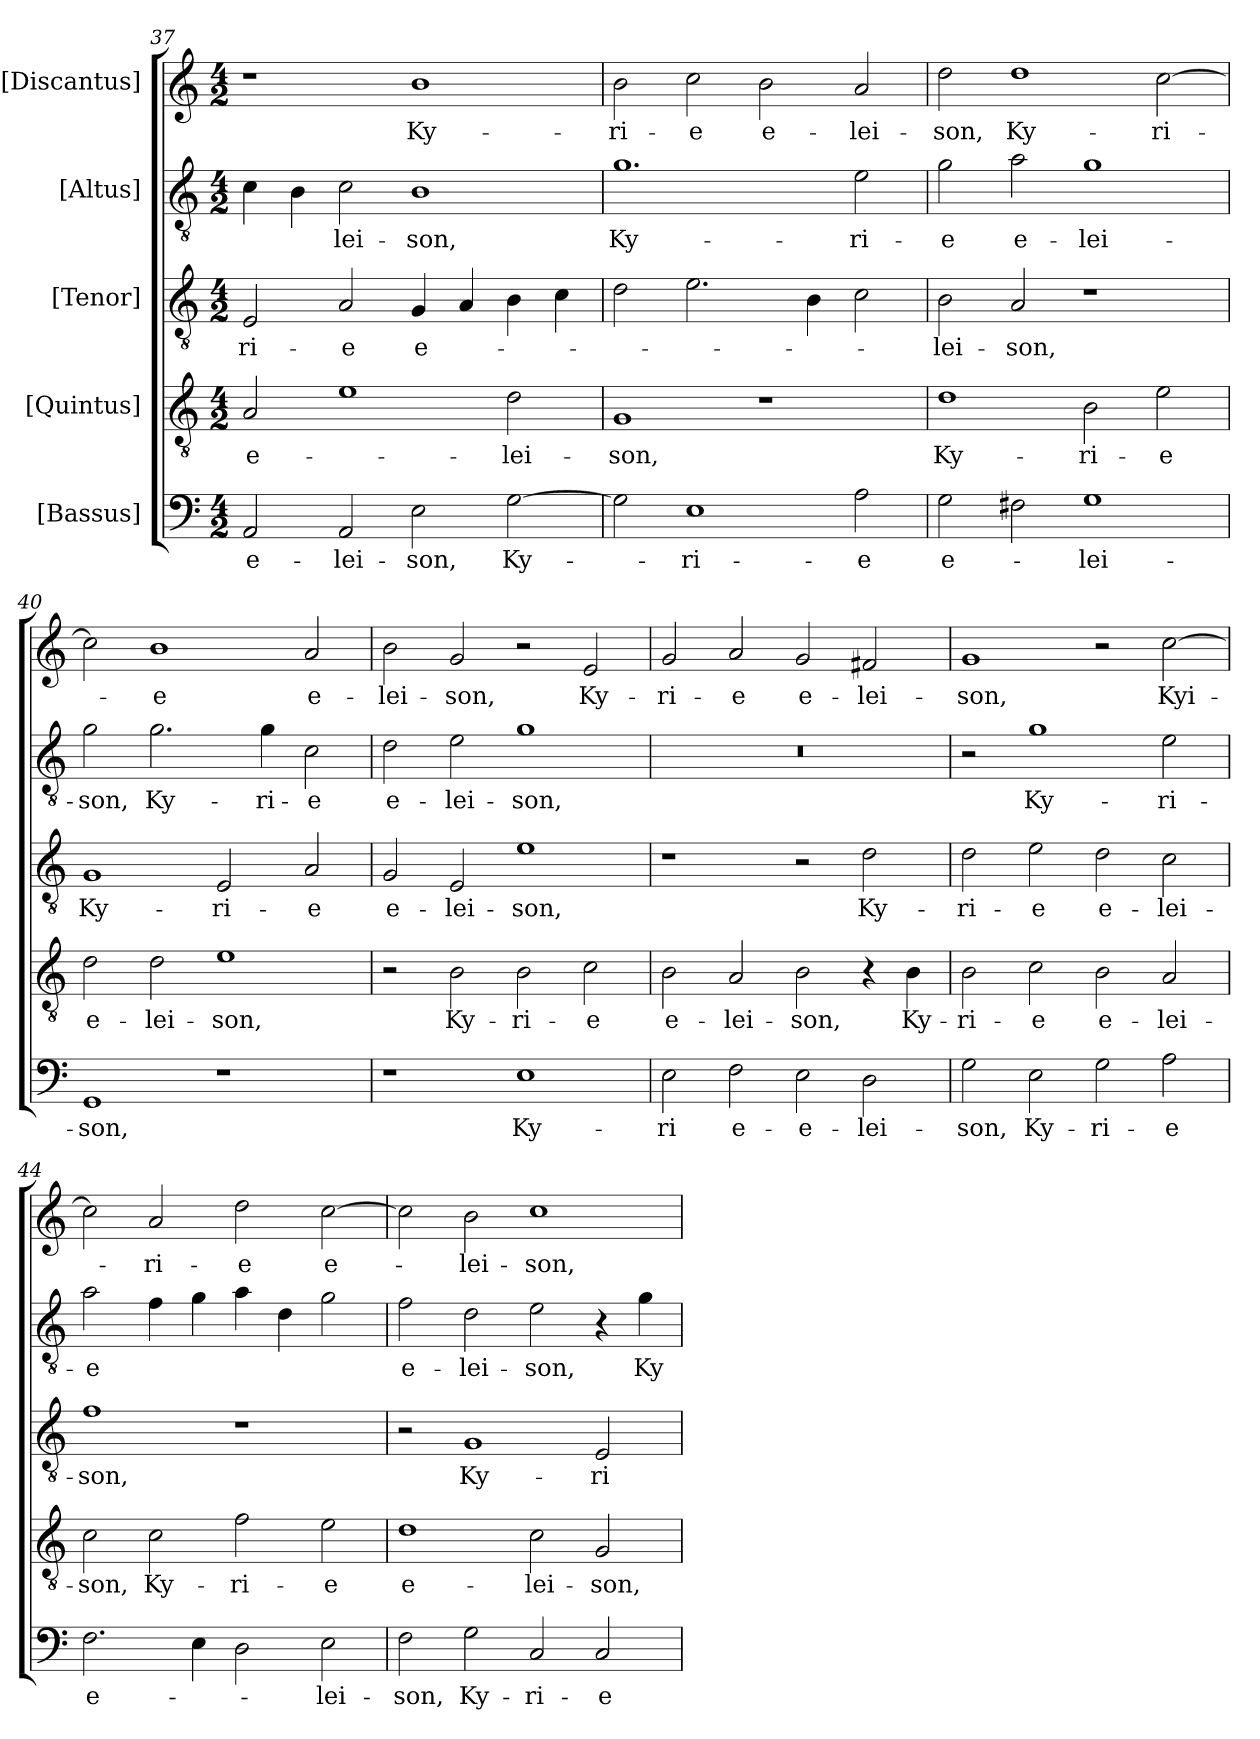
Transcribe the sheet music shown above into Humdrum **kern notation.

**kern	**text	**kern	**text	**kern	**text	**kern	**text	**kern	**text
*part5	*part5	*part4	*part4	*part3	*part3	*part2	*part2	*part1	*part1
*staff5	*staff5	*staff4	*staff4	*staff3	*staff3	*staff2	*staff2	*staff1	*staff1
*I"[Bassus]	*	*I"[Quintus]	*	*I"[Tenor]	*	*I"[Altus]	*	*I"[Discantus]	*
*clefF4	*	*clefGv2	*	*clefGv2	*	*clefGv2	*	*clefG2	*
*k[]	*	*k[]	*	*k[]	*	*k[]	*	*k[]	*
*M4/2	*	*M4/2	*	*M4/2	*	*M4/2	*	*M4/2	*
=37	=37	=37	=37	=37	=37	=37	=37	=37	=37
2AA/	e-	2A/	e-	2E/	-ri-	4c\	.	1r	.
.	.	.	.	.	.	4B\	.	.	.
2AA/	-lei-	1e\	.	2A/	-e	2c\	-lei-	.	.
2E\	-son,	.	.	4G/	e-	1B\	-son,	1b\	Ky-
.	.	.	.	4A/	.	.	.	.	.
[2G\	Ky-	2d\	-lei-	4B\	.	.	.	.	.
.	.	.	.	4c\	.	.	.	.	.
=38	=38	=38	=38	=38	=38	=38	=38	=38	=38
2G\]	.	1G/	-son,	2d\	.	1.g\	Ky-	2b\	-ri-
1E\	-ri-	.	.	2.e\	.	.	.	2cc\	-e
.	.	1r	.	.	.	.	.	2b\	e-
.	.	.	.	4B\	.	.	.	.	.
2A\	-e	.	.	2c\	.	2e\	-ri-	2a/	-lei-
=39	=39	=39	=39	=39	=39	=39	=39	=39	=39
2G\	e-	1d\	Ky-	2B\	-lei-	2g\	-e	2dd\	-son,
2F#X\	.	.	.	2A/	-son,	2a\	e-	1dd\	Ky-
1G\	-lei-	2B\	-ri-	1r	.	1g\	-lei-	.	.
.	.	2e\	-e	.	.	.	.	[2cc\	-ri-
=40	=40	=40	=40	=40	=40	=40	=40	=40	=40
1GG/	-son,	2d\	e-	1G/	Ky-	2g\	-son,	2cc\]	.
.	.	2d\	-lei-	.	.	2.g\	Ky-	1b\	-e
1r	.	1e\	-son,	2E/	-ri-	.	.	.	.
.	.	.	.	.	.	4g\	-ri-	.	.
.	.	.	.	2A/	-e	2c\	-e	2a/	e-
=41	=41	=41	=41	=41	=41	=41	=41	=41	=41
1r	.	2r	.	2G/	e-	2d\	e-	2b\	-lei-
.	.	2B\	Ky-	2E/	-lei-	2e\	-lei-	2g/	-son,
1E\	Ky-	2B\	-ri-	1e\	-son,	1g\	-son,	2r	.
.	.	2c\	-e	.	.	.	.	2e/	Ky-
=42	=42	=42	=42	=42	=42	=42	=42	=42	=42
2E\	-ri	2B\	e-	1r	.	0r	.	2g/	-ri-
2F\	e-	2A/	-lei-	.	.	.	.	2a/	-e
2E\	e-	2B\	-son,	2r	.	.	.	2g/	e-
2D\	-lei-	4r	.	2d\	Ky-	.	.	2f#X/	-lei-
.	.	4B\	Ky-	.	.	.	.	.	.
=43	=43	=43	=43	=43	=43	=43	=43	=43	=43
2G\	-son,	2B\	-ri-	2d\	-ri-	2r	.	1g/	-son,
2E\	Ky-	2c\	-e	2e\	-e	1g\	Ky-	.	.
2G\	-ri-	2B\	e-	2d\	e-	.	.	2r	.
2A\	-e	2A/	-lei-	2c\	-lei-	2e\	-ri-	[2cc\	Kyi-
=44	=44	=44	=44	=44	=44	=44	=44	=44	=44
2.F\	e-	2c\	-son,	1f\	-son,	2a\	-e	2cc\]	.
.	.	2c\	Ky-	.	.	4f\	.	2a/	-ri-
4E\	.	.	.	.	.	4g\	.	.	.
2D\	.	2f\	-ri-	1r	.	4a\	.	2dd\	-e
.	.	.	.	.	.	4d\	.	.	.
2E\	-lei-	2e\	-e	.	.	2g\	.	[2cc\	e-
=45	=45	=45	=45	=45	=45	=45	=45	=45	=45
2F\	-son,	1d\	e-	2r	.	2f\	e-	2cc\]	.
2G\	Ky-	.	.	1G/	Ky-	2d\	-lei-	2b\	-lei-
2C/	-ri-	2c\	-lei-	.	.	2e\	-son,	1cc\	-son,
2C/	-e	2G/	-son,	2E/	-ri-	4r	.	.	.
.	.	.	.	.	.	4g\	Ky-	.	.
=	=	=	=	=	=	=	=	=	=
*-	*-	*-	*-	*-	*-	*-	*-	*-	*-
